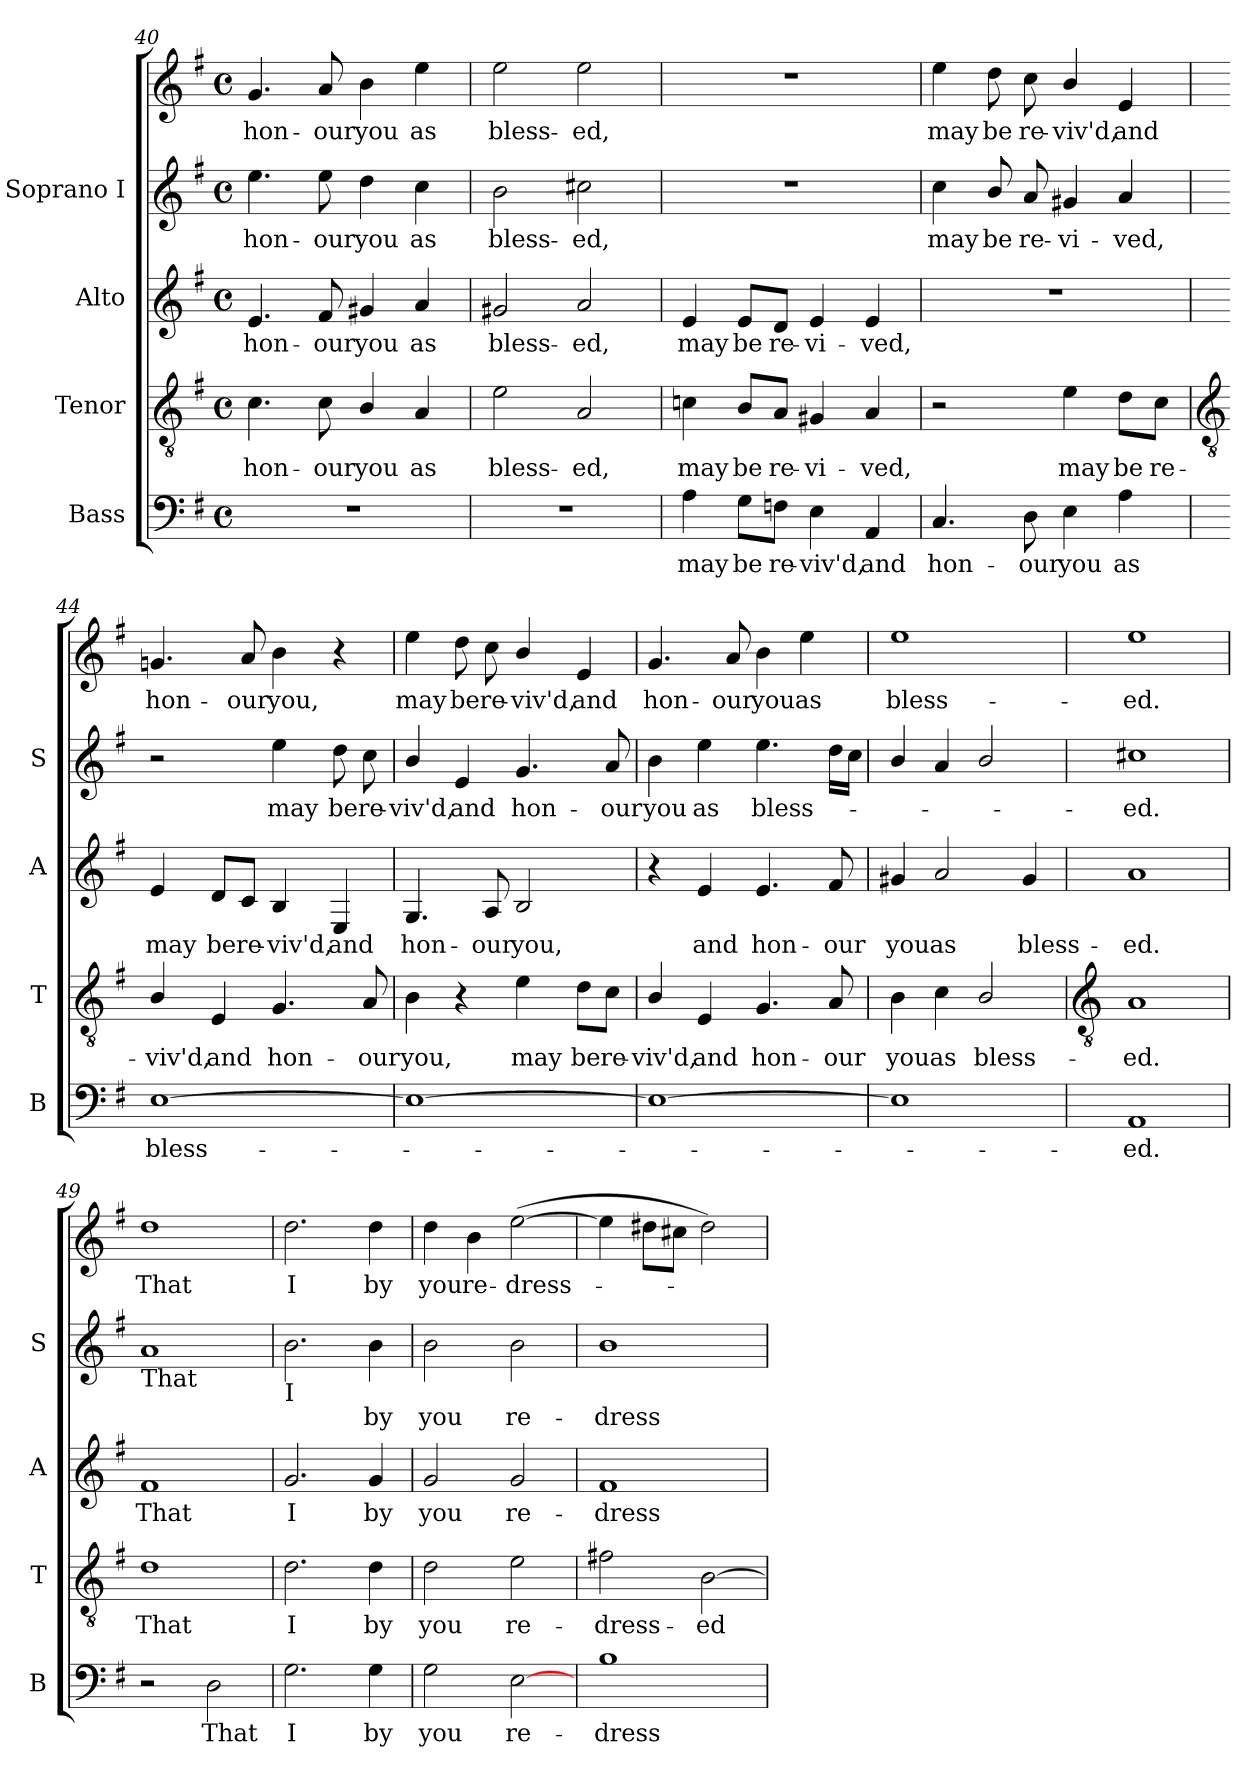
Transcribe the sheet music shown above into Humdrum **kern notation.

**kern	**text	**kern	**text	**kern	**text	**kern	**text	**kern	**text
*part4	*part4	*part3	*part3	*part2	*part2	*part1	*part1	*part1	*part1
*staff5	*staff5	*staff4	*staff4	*staff3	*staff3	*staff2	*staff2	*staff1	*staff1
*I"Bass	*	*I"Tenor	*	*I"Alto	*	*I"Soprano I	*	*	*
*I'B	*	*I'T	*	*I'A	*	*I'S	*	*	*
*clefF4	*	*clefGv2	*	*clefG2	*	*clefG2	*	*clefG2	*
*k[f#]	*	*k[f#]	*	*k[f#]	*	*k[f#]	*	*k[f#]	*
*G:	*	*G:	*	*G:	*	*G:	*	*G:	*
*M4/4	*	*M4/4	*	*M4/4	*	*M4/4	*	*M4/4	*
*met(c)	*	*met(c)	*	*met(c)	*	*met(c)	*	*met(c)	*
=40	=40	=40	=40	=40	=40	=40	=40	=40	=40
!	!	!	!LO:LY:b	!	!LO:LY:b	!	!LO:LY:b	!	!LO:LY:b
1r	.	4.c	hon-	4.e	hon-	4.ee	hon-	4.g	hon-
!	!	!	!LO:LY:b	!	!LO:LY:b	!	!LO:LY:b	!	!LO:LY:b
.	.	8c	-our	8f#	-our	8ee	-our	8a	-our
!	!	!	!LO:LY:b	!	!LO:LY:b	!	!LO:LY:b	!	!LO:LY:b
.	.	4B/	you	4g#X	you	4dd	you	4b	you
!	!	!	!LO:LY:b	!	!LO:LY:b	!	!LO:LY:b	!	!LO:LY:b
.	.	4A	as	4a	as	4cc	as	4ee	as
=41	=41	=41	=41	=41	=41	=41	=41	=41	=41
!	!	!	!LO:LY:b	!	!LO:LY:b	!	!LO:LY:b	!	!LO:LY:b
1r	.	2e	bless-	2g#X	bless-	2b	bless-	2ee	bless-
!	!	!	!LO:LY:b	!	!LO:LY:b	!	!LO:LY:b	!	!LO:LY:b
.	.	2A	-ed,	2a	-ed,	2cc#X	-ed,	2ee	-ed,
=42	=42	=42	=42	=42	=42	=42	=42	=42	=42
!	!LO:LY:b	!	!LO:LY:b	!	!LO:LY:b	!	!	!	!
4A	may	4cn	may	4e	may	1r	.	1r	.
!	!LO:LY:b	!	!LO:LY:b	!	!LO:LY:b	!	!	!	!
8G\L	be	8B/L	be	8e/L	be	.	.	.	.
!	!LO:LY:b	!	!LO:LY:b	!	!LO:LY:b	!	!	!	!
8Fn\J	re-	8A/J	re-	8d/J	re-	.	.	.	.
!	!LO:LY:b	!	!LO:LY:b	!	!LO:LY:b	!	!	!	!
4E	-viv'd,	4G#X	-vi-	4e	-vi-	.	.	.	.
!	!LO:LY:b	!	!LO:LY:b	!	!LO:LY:b	!	!	!	!
4AA	and	4A	-ved,	4e	-ved,	.	.	.	.
=43	=43	=43	=43	=43	=43	=43	=43	=43	=43
!	!LO:LY:b	!	!	!	!	!	!LO:LY:b	!	!LO:LY:b
4.C	hon-	2r	.	1r	.	4cc	may	4ee	may
!	!	!	!	!	!	!	!LO:LY:b	!	!LO:LY:b
.	.	.	.	.	.	8b/	be	8dd	be
!	!LO:LY:b	!	!	!	!	!	!LO:LY:b	!	!LO:LY:b
8D	-our	.	.	.	.	8a	re-	8cc	re-
!	!LO:LY:b	!	!LO:LY:b	!	!	!	!LO:LY:b	!	!LO:LY:b
4E	you	4e	may	.	.	4g#X	-vi-	4b/	-viv'd,
!	!LO:LY:b	!	!LO:LY:b	!	!	!	!LO:LY:b	!	!LO:LY:b
4A	as	8d\L	be	.	.	4a	-ved,	4e	and
!	!	!	!LO:LY:b	!	!	!	!	!	!
.	.	8c\J	re-	.	.	.	.	.	.
!!LO:LB:g=z
=44	=44	=44	=44	=44	=44	=44	=44	=44	=44
*	*	*clefGv2	*	*	*	*	*	*	*
!	!LO:LY:b	!	!LO:LY:b	!	!LO:LY:b	!	!	!	!LO:LY:b
[1E	bless-	4B/	-viv'd,	4e	may	2r	.	4.gn	hon-
!	!	!	!LO:LY:b	!	!LO:LY:b	!	!	!	!
.	.	4E	and	8d/L	be	.	.	.	.
!	!	!	!	!	!LO:LY:b	!	!	!	!LO:LY:b
.	.	.	.	8c/J	re-	.	.	8a	-our
!	!	!	!LO:LY:b	!	!LO:LY:b	!	!LO:LY:b	!	!LO:LY:b
.	.	4.G	hon-	4B	-viv'd,	4ee	may	4b	you,
!	!	!	!	!	!LO:LY:b	!	!LO:LY:b	!	!
.	.	.	.	4E	and	8dd	be	4r	.
!	!	!	!LO:LY:b	!	!	!	!LO:LY:b	!	!
.	.	8A	-our	.	.	8cc	re-	.	.
=45	=45	=45	=45	=45	=45	=45	=45	=45	=45
!	!	!	!LO:LY:b	!	!LO:LY:b	!	!LO:LY:b	!	!LO:LY:b
1E_	.	4B	you,	4.G	hon-	4b/	viv'd,	4ee	-may
!	!	!	!	!	!	!	!LO:LY:b	!	!LO:LY:b
.	.	4r	.	.	.	4e	and	8dd	be
!	!	!	!	!	!LO:LY:b	!	!	!	!LO:LY:b
.	.	.	.	8A	-our	.	.	8cc	re-
!	!	!	!LO:LY:b	!	!LO:LY:b	!	!LO:LY:b	!	!LO:LY:b
.	.	4e	may	2B	you,	4.g	hon-	4b/	-viv'd,
!	!	!	!LO:LY:b	!	!	!	!	!	!LO:LY:b
.	.	8d\L	be	.	.	.	.	4e	and
!	!	!	!LO:LY:b	!	!	!	!LO:LY:b	!	!
.	.	8c\J	re-	.	.	8a	-our	.	.
=46	=46	=46	=46	=46	=46	=46	=46	=46	=46
!	!	!	!LO:LY:b	!	!	!	!LO:LY:b	!	!LO:LY:b
1E_	.	4B/	-viv'd,	4r	.	4b	you	4.g	hon-
!	!	!	!LO:LY:b	!	!LO:LY:b	!	!LO:LY:b	!	!
.	.	4E	and	4e	and	4ee	as	.	.
!	!	!	!	!	!	!	!	!	!LO:LY:b
.	.	.	.	.	.	.	.	8a	-our
!	!	!	!LO:LY:b	!	!LO:LY:b	!	!LO:LY:b	!	!LO:LY:b
.	.	4.G	hon-	4.e	hon-	4.ee	bless-	4b	you
!	!	!	!	!	!	!	!	!	!LO:LY:b
.	.	.	.	.	.	.	.	4ee	as
!	!	!	!LO:LY:b	!	!LO:LY:b	!	!	!	!
.	.	8A	-our	8f#	-our	16ddLL	.	.	.
.	.	.	.	.	.	16ccJJ	.	.	.
=47	=47	=47	=47	=47	=47	=47	=47	=47	=47
!	!	!	!LO:LY:b	!	!LO:LY:b	!	!	!	!LO:LY:b
1E]	.	4B	you	4g#X	you	4b/	.	1ee	bless-
!	!	!	!LO:LY:b	!	!LO:LY:b	!	!	!	!
.	.	4c	as	2a	as	4a	.	.	.
!	!	!	!LO:LY:b	!	!	!	!	!	!
.	.	2B/	bless-	.	.	2b/	.	.	.
!	!	!	!	!	!LO:LY:b	!	!	!	!
.	.	.	.	4g#	bless-	.	.	.	.
!!LO:LB:g=z
=48	=48	=48	=48	=48	=48	=48	=48	=48	=48
*	*	*clefGv2	*	*	*	*	*	*	*
!	!LO:LY:b	!	!LO:LY:b	!	!LO:LY:b	!	!LO:LY:b	!	!LO:LY:b
1AA	ed.	1A	-ed.	1a	-ed.	1cc#X	ed.	1ee	-ed.
=49	=49	=49	=49	=49	=49	=49	=49	=49	=49
!	!	!	!	!	!	!LO:TX:b:t=That	!	!	!
!	!	!	!LO:LY:b	!	!LO:LY:b	!	!	!	!LO:LY:b
2r	.	1d	That	1f#	That	1a	.	1dd	That
!	!LO:LY:b	!	!	!	!	!	!	!	!
2D	That	.	.	.	.	.	.	.	.
=50	=50	=50	=50	=50	=50	=50	=50	=50	=50
!	!	!	!	!	!	!LO:TX:b:t=I	!	!	!
!	!LO:LY:b	!	!LO:LY:b	!	!LO:LY:b	!	!	!	!LO:LY:b
2.G	I	2.d	I	2.g	I	2.b	.	2.dd	I
!	!LO:LY:b	!	!LO:LY:b	!	!LO:LY:b	!	!LO:LY:b	!	!LO:LY:b
4G	by	4d	by	4g	by	4b	by	4dd	by
=51	=51	=51	=51	=51	=51	=51	=51	=51	=51
!	!LO:LY:b	!	!LO:LY:b	!	!LO:LY:b	!	!LO:LY:b	!	!LO:LY:b
2G	you	2d	you	2g	you	2b	you	4dd	you
!	!	!	!	!	!	!	!	!	!LO:LY:b
.	.	.	.	.	.	.	.	4b	re-
!	!LO:LY:b	!	!LO:LY:b	!	!LO:LY:b	!	!LO:LY:b	!	!LO:LY:b
[2E	re-	2e	re-	2g	re-	2b	re-	(>[2ee	-dress-
=52	=52	=52	=52	=52	=52	=52	=52	=52	=52
!	!LO:LY:b	!	!LO:LY:b	!	!LO:LY:b	!	!LO:LY:b	!	!
1B	-dress-	2f#X	-dress-	1f#	-dress-	1b	-dress-	4ee]	.
.	.	.	.	.	.	.	.	8dd#XL	.
.	.	.	.	.	.	.	.	8cc#XJ	.
!	!	!	!LO:LY:b	!	!	!	!	!	!
.	.	[2B	-ed	.	.	.	.	2dd#)	.
=	=	=	=	=	=	=	=	=	=
*-	*-	*-	*-	*-	*-	*-	*-	*-	*-
